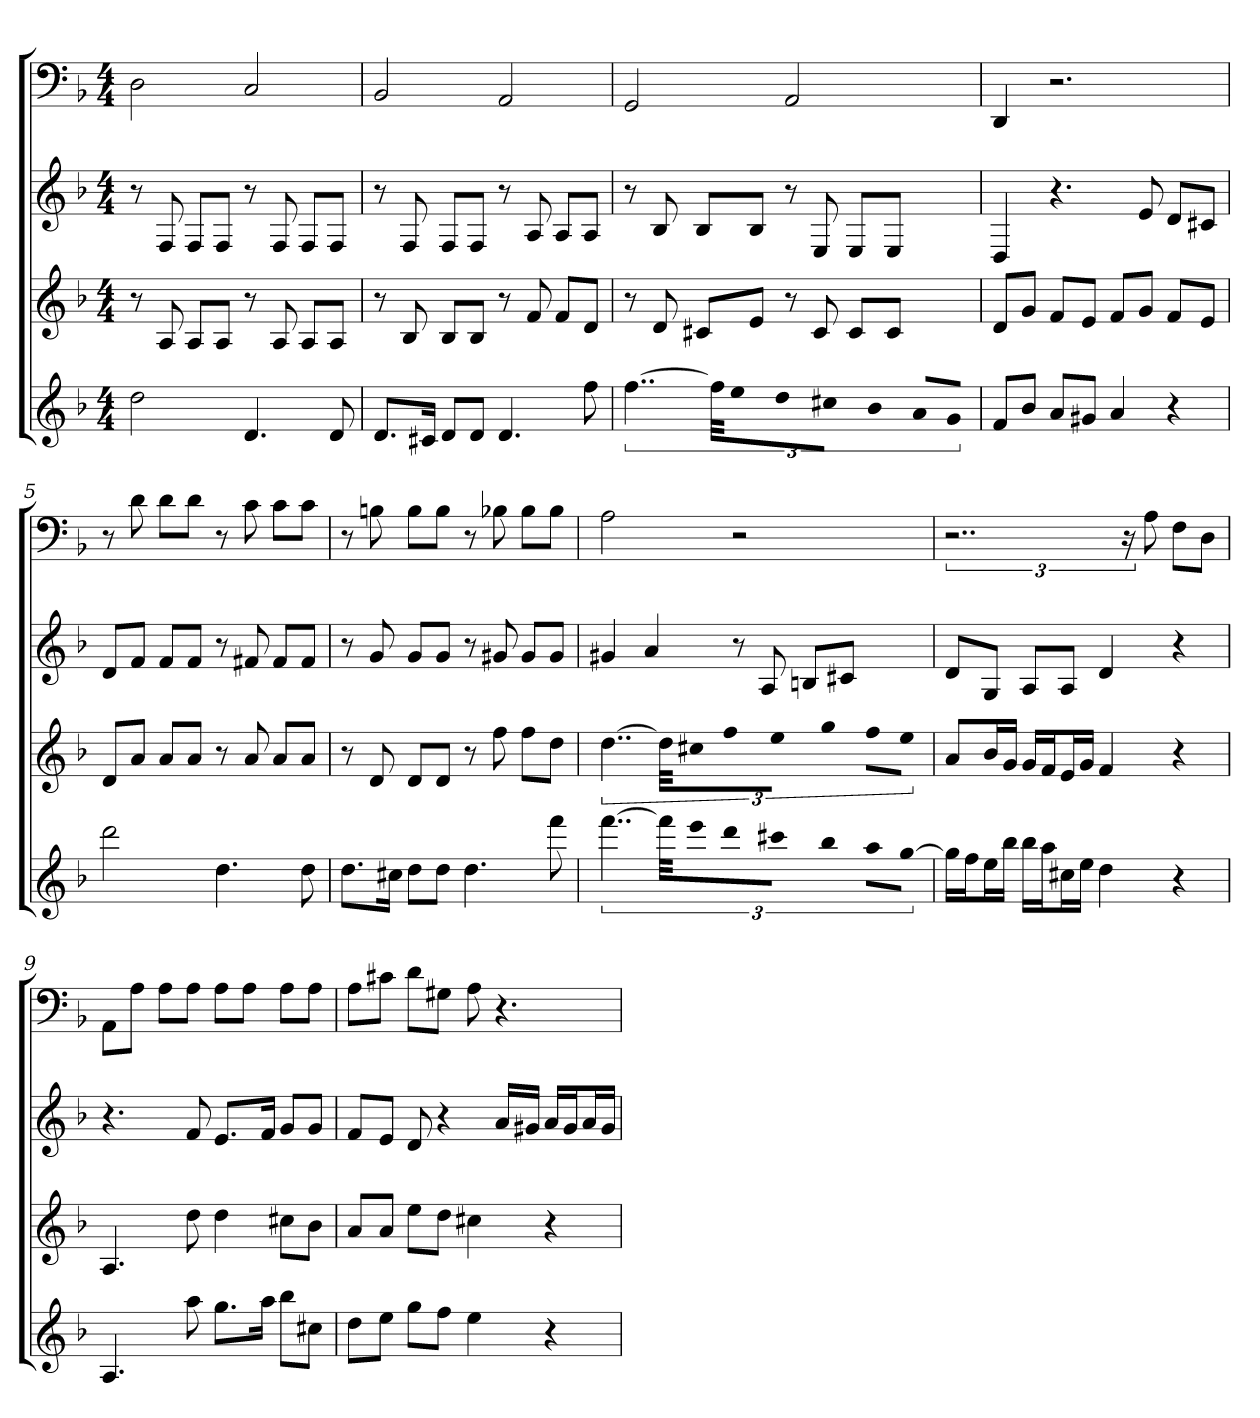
**kern	**kern	**kern	**kern
*part4	*part3	*part2	*part1
*staff4	*staff3	*staff2	*staff1
*k[b-]	*k[b-]	*k[b-]	*k[b-]
*d:	*d:	*d:	*d:
*M4/4	*M4/4	*M4/4	*M4/4
=1	=1	=1	=1
2dd	8r	8r	2D
.	8A	8F	.
.	8AL	8FL	.
.	8AJ	8FJ	.
4.d	8r	8r	2C
.	8A	8F	.
.	8AL	8FL	.
8d	8AJ	8FJ	.
=2	=2	=2	=2
8.dL	8r	8r	2BB-
.	8B-	8F	.
16c#XJk	.	.	.
8dL	8B-L	8FL	.
8dJ	8B-J	8FJ	.
4.d	8r	8r	2AA
.	8f	8A	.
.	8fL	8AL	.
8ff	8dJ	8AJ	.
=3	=3	=3	=3
[6..ff	8r	8r	2GG
.	8d	8B-	.
.	8c#XL	8B-L	.
48ffKLL]	.	.	.
16eeJ	.	.	.
16ddL	8eJ	8B-J	.
16cc#XJJ	.	.	.
4b-	8r	8r	2AA
.	8c#	8E	.
8aL	8c#L	8EL	.
8gJ	8c#J	8EJ	.
=4	=4	=4	=4
8fL	8dL	4D	4DD
8b-J	8gJ	.	.
8aL	8fL	4.r	2.r
8g#XJ	8eJ	.	.
4a	8fL	.	.
.	8gJ	8e	.
4r	8fL	8dL	.
.	8eJ	8c#XJ	.
=5	=5	=5	=5
2ddd	8dL	8dL	8r
.	8aJ	8fJ	8d
.	8aL	8fL	8dL
.	8aJ	8fJ	8dJ
4.dd	8r	8r	8r
.	8a	8f#X	8c
.	8aL	8f#L	8cL
8dd	8aJ	8f#J	8cJ
=6	=6	=6	=6
8.ddL	8r	8r	8r
.	8d	8g	8Bn
16cc#XJk	.	.	.
8ddL	8dL	8gL	8BL
8ddJ	8dJ	8gJ	8BJ
4.dd	8r	8r	8r
.	8ff	8g#X	8B-X
.	8ffL	8g#L	8B-L
8fff	8ddJ	8g#J	8B-J
=7	=7	=7	=7
[6..fff	[6..dd	4g#X	2A
.	.	4a	.
48fffKLL]	48ddKLL]	.	.
16eeeJ	16cc#XJ	.	.
16dddL	16ffL	.	.
16ccc#XJJ	16eeJJ	.	.
4bb-	4gg	8r	2r
.	.	8A	.
8aaL	8ffL	8BnL	.
[8ggJ	8eeJ	8c#XJ	.
=8	=8	=8	=8
16ggLL]	8aL	8dL	3..r
16ffJ	.	.	.
16eeL	16b-L	8GJ	.
16bb-JJ	16gJJ	.	.
16bb-LL	16gLL	8AL	.
16aaJ	16fJ	.	.
16cc#XL	16eL	8AJ	.
16eeJJ	16gJJ	.	.
4dd	4f	4d	.
.	.	.	24r
.	.	.	8A
4r	4r	4r	8FL
.	.	.	8DJ
=9	=9	=9	=9
4.A	4.A	4.r	8AAL
.	.	.	8AJ
.	.	.	8AL
8aa	8dd	8f	8AJ
8.ggL	4dd	8.eL	8AL
.	.	.	8AJ
16aaJk	.	16fJk	.
8bb-L	8cc#XL	8gL	8AL
8cc#XJ	8b-J	8gJ	8AJ
=10	=10	=10	=10
8ddL	8aL	8fL	8AL
8eeJ	8aJ	8eJ	8c#XJ
8ggL	8eeL	8d	8dL
8ffJ	8ddJ	4r	8G#XJ
4ee	4cc#X	.	8A
.	.	16aLL	4.r
.	.	16g#XJJ	.
4r	4r	16aLL	.
.	.	16g#J	.
.	.	16aL	.
.	.	16g#JJ	.
=	=	=	=
*-	*-	*-	*-
